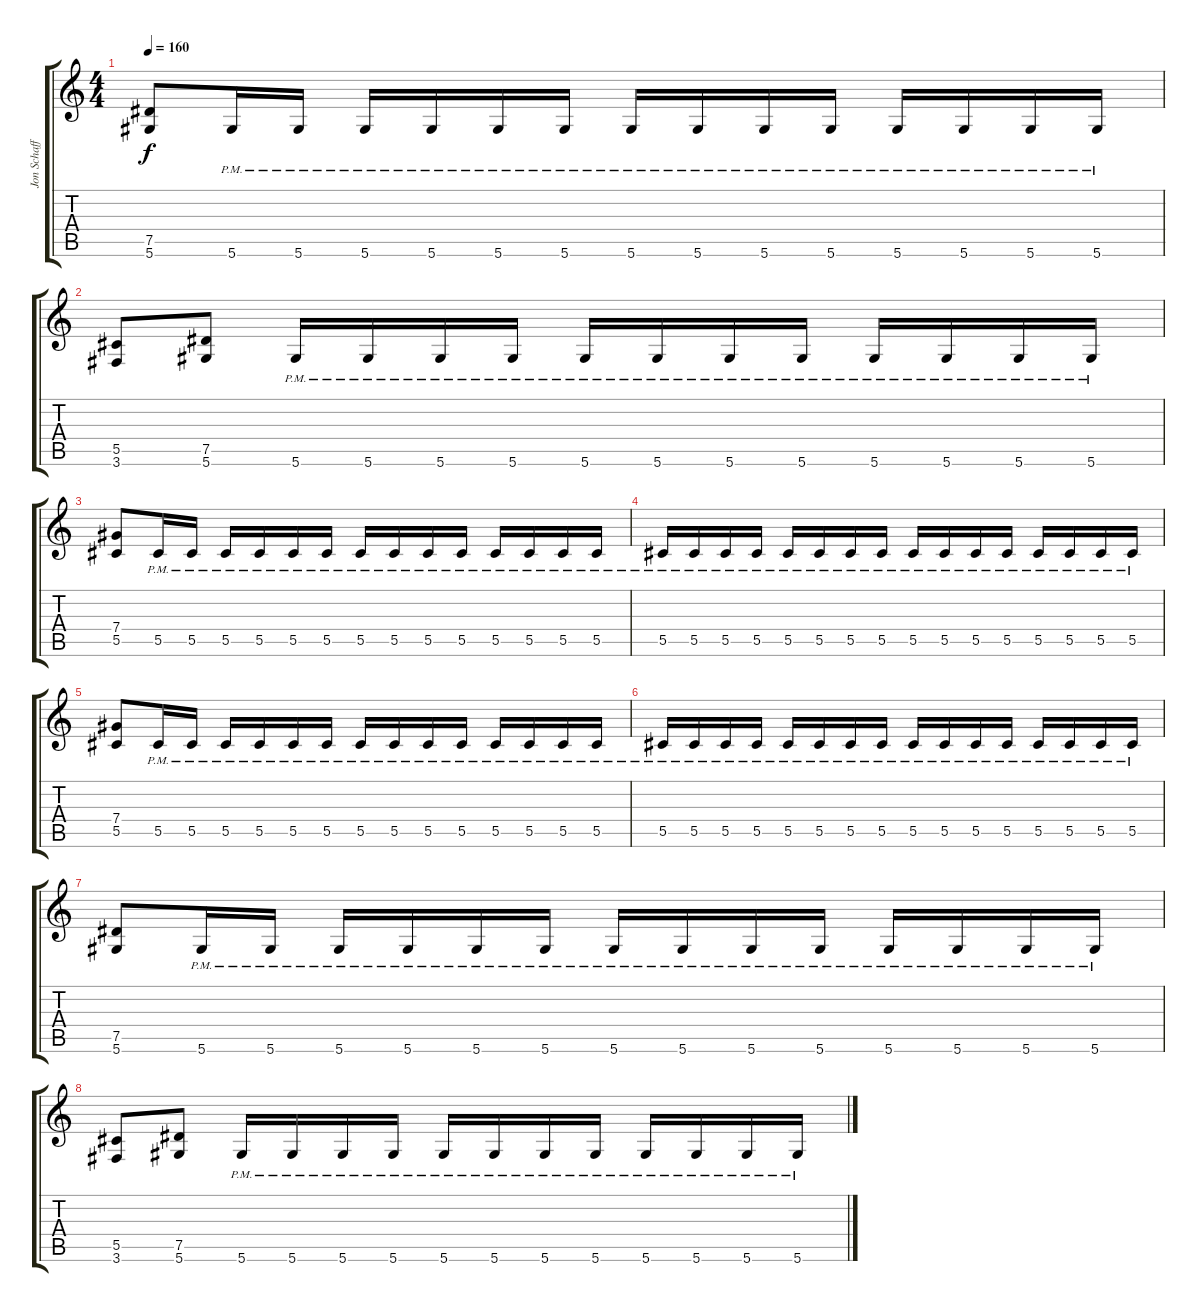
\track ("Jon Schaffer" "Jon Schaff") {instrument distortionguitar}
\staff {score tabs}
\tuning (Eb4 Bb3 Gb3 Db3 Ab2 Eb2) {hide}
\ts (4 4)
\tempo 160
\clef g2
\ks c
(7.5 5.6).8{dy f} 5.6{pm}.16 5.6{pm}.16 5.6{pm}.16 5.6{pm}.16 5.6{pm}.16 5.6{pm}.16 5.6{pm}.16 5.6{pm}.16 5.6{pm}.16 5.6{pm}.16 5.6{pm}.16 5.6{pm}.16 5.6{pm}.16 5.6{pm}.16 |
(5.5 3.6).8 (7.5 5.6).8 5.6{pm}.16 5.6{pm}.16 5.6{pm}.16 5.6{pm}.16 5.6{pm}.16 5.6{pm}.16 5.6{pm}.16 5.6{pm}.16 5.6{pm}.16 5.6{pm}.16 5.6{pm}.16 5.6{pm}.16 |
(7.4 5.5).8 5.5{pm}.16 5.5{pm}.16 5.5{pm}.16 5.5{pm}.16 5.5{pm}.16 5.5{pm}.16 5.5{pm}.16 5.5{pm}.16 5.5{pm}.16 5.5{pm}.16 5.5{pm}.16 5.5{pm}.16 5.5{pm}.16 5.5{pm}.16 |
5.5{pm}.16 5.5{pm}.16 5.5{pm}.16 5.5{pm}.16 5.5{pm}.16 5.5{pm}.16 5.5{pm}.16 5.5{pm}.16 5.5{pm}.16 5.5{pm}.16 5.5{pm}.16 5.5{pm}.16 5.5{pm}.16 5.5{pm}.16 5.5{pm}.16 5.5{pm}.16 |
(7.4 5.5).8 5.5{pm}.16 5.5{pm}.16 5.5{pm}.16 5.5{pm}.16 5.5{pm}.16 5.5{pm}.16 5.5{pm}.16 5.5{pm}.16 5.5{pm}.16 5.5{pm}.16 5.5{pm}.16 5.5{pm}.16 5.5{pm}.16 5.5{pm}.16 |
5.5{pm}.16 5.5{pm}.16 5.5{pm}.16 5.5{pm}.16 5.5{pm}.16 5.5{pm}.16 5.5{pm}.16 5.5{pm}.16 5.5{pm}.16 5.5{pm}.16 5.5{pm}.16 5.5{pm}.16 5.5{pm}.16 5.5{pm}.16 5.5{pm}.16 5.5{pm}.16 |
(7.5 5.6).8 5.6{pm}.16 5.6{pm}.16 5.6{pm}.16 5.6{pm}.16 5.6{pm}.16 5.6{pm}.16 5.6{pm}.16 5.6{pm}.16 5.6{pm}.16 5.6{pm}.16 5.6{pm}.16 5.6{pm}.16 5.6{pm}.16 5.6{pm}.16 |
(5.5 3.6).8 (7.5 5.6).8 5.6{pm}.16 5.6{pm}.16 5.6{pm}.16 5.6{pm}.16 5.6{pm}.16 5.6{pm}.16 5.6{pm}.16 5.6{pm}.16 5.6{pm}.16 5.6{pm}.16 5.6{pm}.16 5.6{pm}.16
